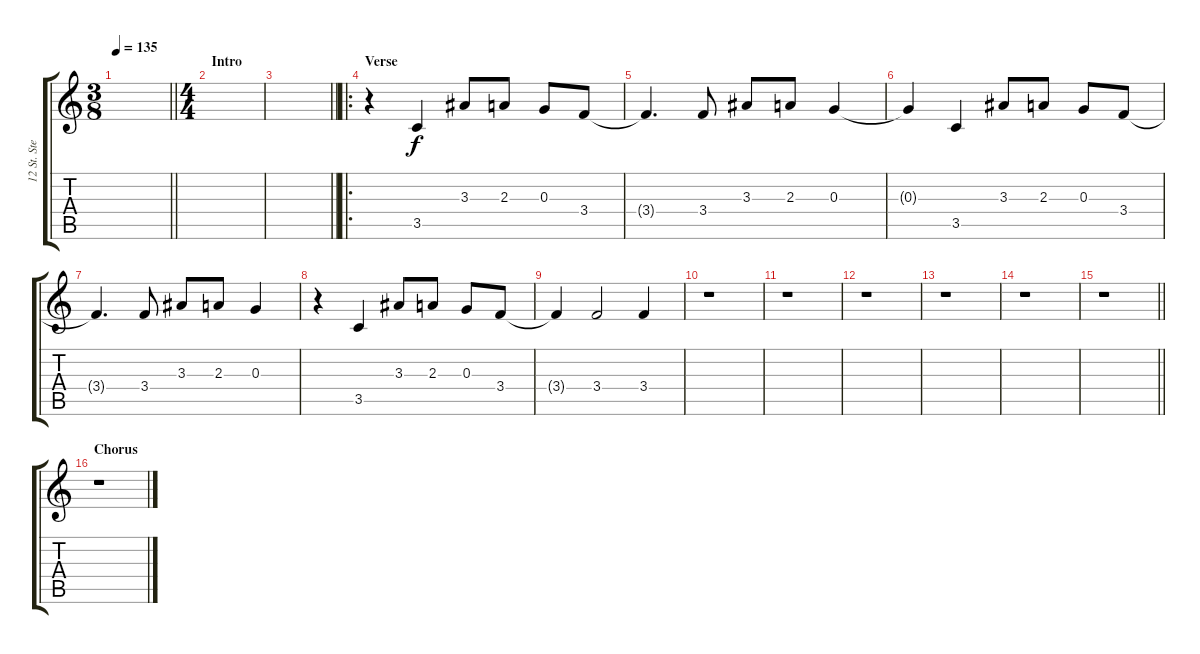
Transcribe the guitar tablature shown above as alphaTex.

\track ("12 St. Steel Guitar" "12 St. Ste") {instrument acousticguitarsteel}
\staff {score tabs}
\tuning (E4 B3 G3 D3 A2 E2) {hide}
\ts (3 8)
\tempo 135
\clef g2
\barLineRight lightlight
\ks c
|
\ts (4 4)
\section ("" "Intro")
|
\barLineRight lightlight
|
\ro
\section ("" "Verse")
r.4 3.5.4 3.3.8 2.3.8 0.3.8 3.4.8 |
3.4{t}.4{d} 3.4.8 3.3.8 2.3.8 0.3.4 |
0.3{t}.4 3.5.4 3.3.8 2.3.8 0.3.8 3.4.8 |
3.4{t}.4{d} 3.4.8 3.3.8 2.3.8 0.3.4 |
r.4 3.5.4 3.3.8 2.3.8 0.3.8 3.4.8 |
3.4{t}.4 3.4.2 3.4.4 |
r.1 |
r.1 |
r.1 |
r.1 |
r.1 |
\barLineRight lightlight
r.1 |
\section ("" "Chorus")
r.1
